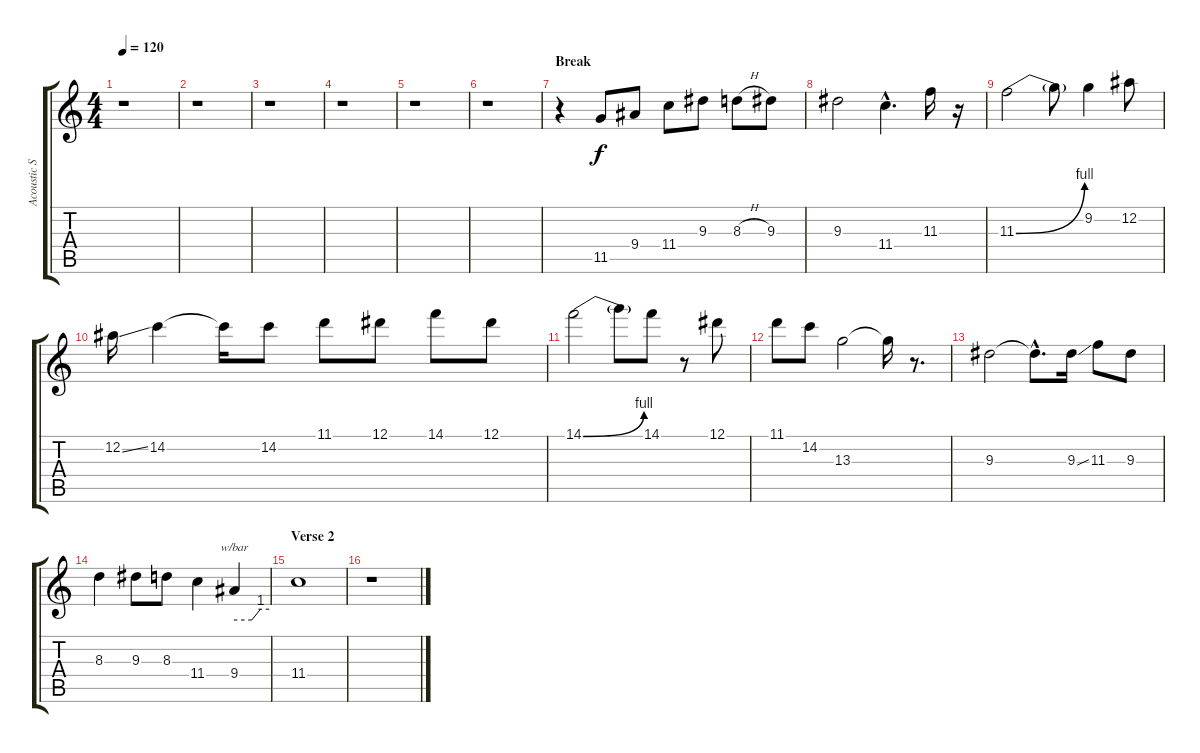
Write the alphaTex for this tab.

\track ("Acoustic Solo" "Acoustic S") {instrument acousticguitarnylon}
\staff {score tabs}
\tuning (Eb4 Bb3 Gb3 Db3 Ab2 Eb2) {hide}
\ts (4 4)
\tempo 120
\clef g2
\ks c
r.1{dy f} |
r.1 |
r.1 |
r.1 |
r.1 |
r.1 |
\section ("" "Break")
r.4 11.5.8 9.4.8 11.4.8 9.3.8 8.3{h}.8 9.3.8 |
9.3.2 11.4{hac}.4{d} 11.3.16 r.16 |
11.3{be (bend 0 0 60 4)}.2 11.3{t}.8 9.2.4 12.2.8 |
12.2{ss}.16 14.2.4 14.2{t}.16 14.2.8 11.1.8 12.1.8 14.1.8 12.1.8 |
14.1{be (bend 0 0 60 4)}.2 14.1{t}.8 14.1.8 r.8 12.1.8 |
11.1.8 14.2.8 13.3.2 13.3{t}.16 r.8{d} |
9.3.2 9.3{hac t}.8{d} 9.3{ss}.16 11.3.8 9.3.8 |
8.3.4 9.3.8 8.3.8 11.4.4 9.4.4{tbe (custom default 0 0 30 0 45 4 60 4)} |
\section ("" "Verse 2")
11.4.1 |
r.1
